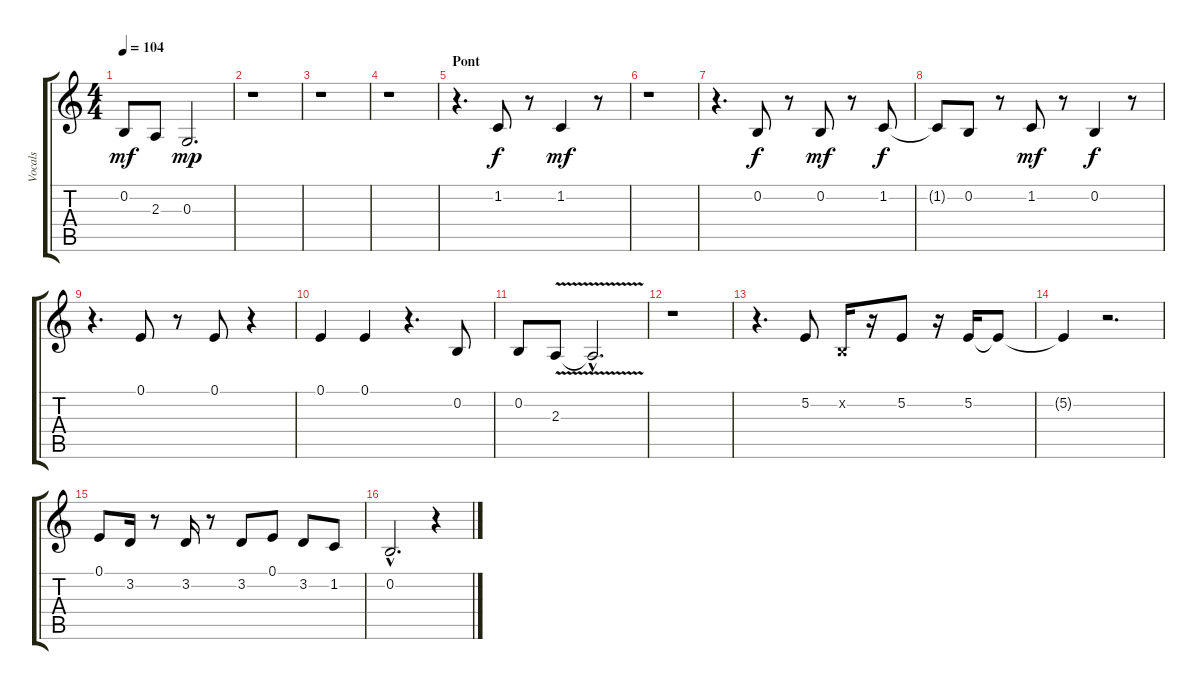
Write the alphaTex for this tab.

\track ("Vocals" "Vocals") {instrument tenorsax}
\staff {score tabs}
\tuning (E4 B3 G3 D3 A2 E2) {hide}
\ts (4 4)
\tempo 104
\clef g2
\ks c
0.2.8{dy mf} 2.3.8 0.3.2{d dy mp} |
r.1 |
r.1 |
r.1 |
\section ("" "Pont")
r.4{d} 1.2.8{dy f} r.8 1.2.4{dy mf} r.8 |
r.1 |
r.4{d} 0.2.8{dy f} r.8 0.2.8{dy mf} r.8 1.2.8{dy f} |
1.2{t}.8 0.2.8 r.8 1.2.8{dy mf} r.8 0.2.4{dy f} r.8 |
r.4{d} 0.1.8 r.8 0.1.8 r.4 |
0.1.4 0.1.4 r.4{d} 0.2.8 |
0.2.8 2.3{v}.8 2.3{hac t}.2{d} |
r.1 |
r.4{d} 5.2.8 0.2{x}.16 r.16 5.2.8 r.16 5.2.16 5.2{t}.8 |
5.2{t}.4 r.2{d} |
0.1.8 3.2.16 r.8 3.2.16 r.8 3.2.8 0.1.8 3.2.8 1.2.8 |
0.2{hac}.2{d} r.4
